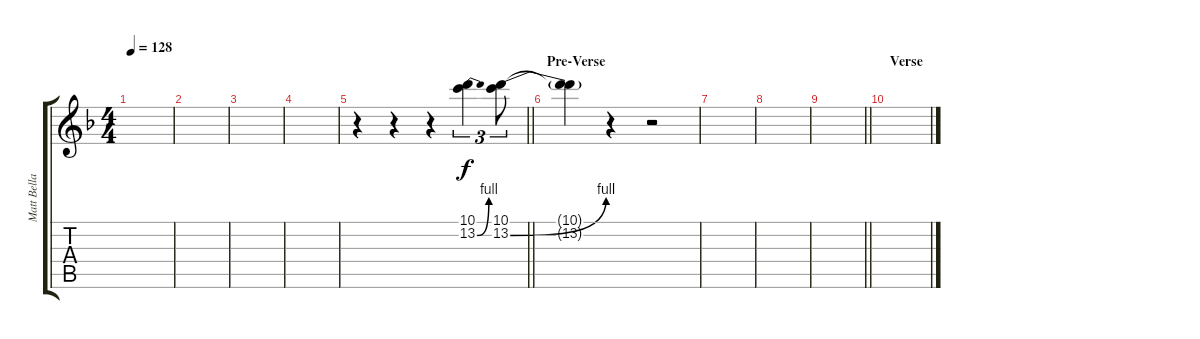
\track ("Matt Bellamy Guitar" "Matt Bella") {instrument overdrivenguitar}
\staff {score tabs}
\tuning (E4 B3 G3 D3 A2 D2) {hide}
\ts (4 4)
\tempo 128
\clef g2
\ks dminor
|
|
|
|
\barLineRight lightlight
r.4 r.4 r.4 (10.1 13.2{be (bend 0 0 60 4)}).4{tu (3 2)} (10.1 13.2{be (bend 0 0 60 4)}).8{tu (3 2)} |
\section ("" "Pre-Verse")
(10.1{t} 13.2{t}).4 r.4 r.2 |
|
|
\barLineRight lightlight
|
\section ("" "Verse")
